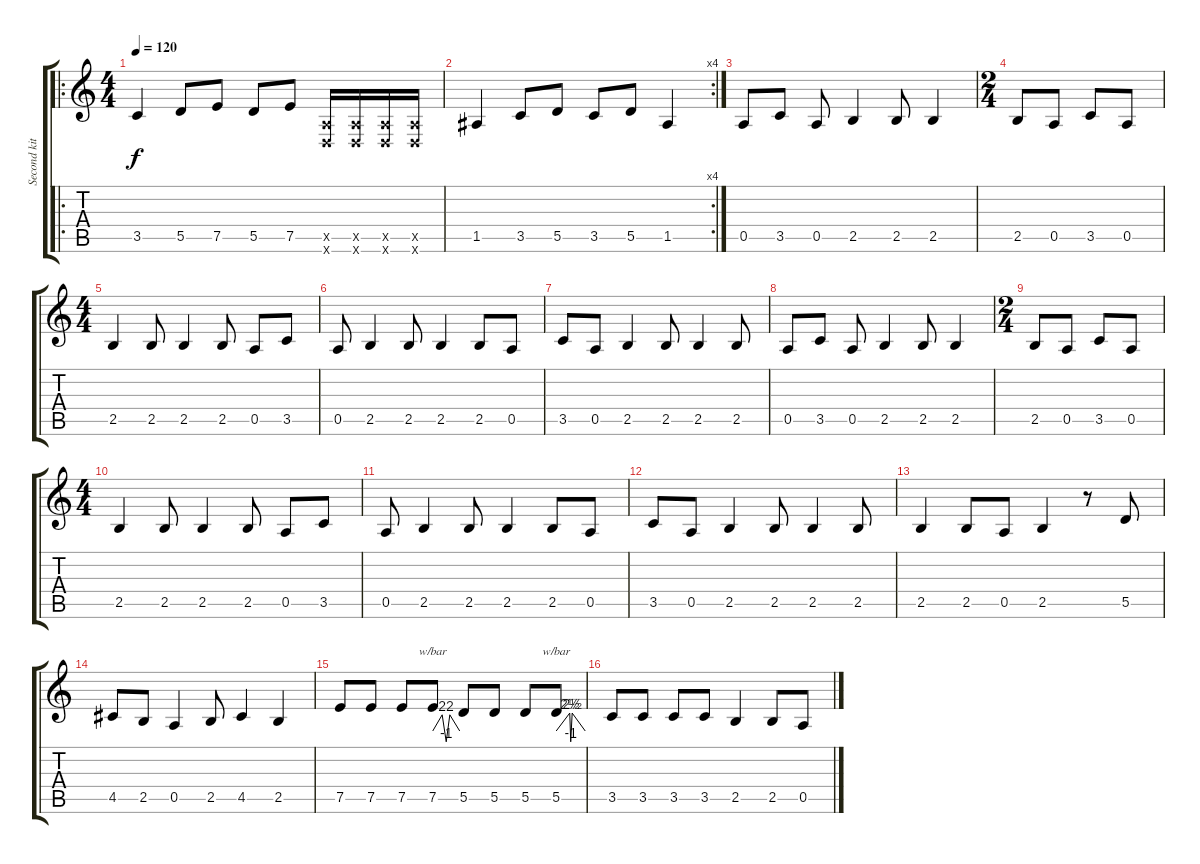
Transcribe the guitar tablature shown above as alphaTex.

\track ("Second kitara" "Second kit") {instrument overdrivenguitar}
\staff {score tabs}
\tuning (E4 B3 G3 D3 A2 D2) {hide}
\ro
\ts (4 4)
\tempo 120
\clef g2
\ks c
3.5.4{dy f instrument overdrivenguitar} 5.5.8 7.5.8 5.5.8 7.5.8 (0.5{x} 0.6{x}).16 (0.5{x} 0.6{x}).16 (0.5{x} 0.6{x}).16 (0.5{x} 0.6{x}).16 |
\rc 4
1.5.4 3.5.8 5.5.8 3.5.8 5.5.8 1.5.4 |
0.5.8 3.5.8 0.5.8 2.5.4 2.5.8 2.5.4 |
\ts (2 4)
2.5.8 0.5.8 3.5.8 0.5.8 |
\ts (4 4)
2.5.4 2.5.8 2.5.4 2.5.8 0.5.8 3.5.8 |
0.5.8 2.5.4 2.5.8 2.5.4 2.5.8 0.5.8 |
3.5.8 0.5.8 2.5.4 2.5.8 2.5.4 2.5.8 |
0.5.8 3.5.8 0.5.8 2.5.4 2.5.8 2.5.4 |
\ts (2 4)
2.5.8 0.5.8 3.5.8 0.5.8 |
\ts (4 4)
2.5.4 2.5.8 2.5.4 2.5.8 0.5.8 3.5.8 |
0.5.8 2.5.4 2.5.8 2.5.4 2.5.8 0.5.8 |
3.5.8 0.5.8 2.5.4 2.5.8 2.5.4 2.5.8 |
2.5.4 2.5.8 0.5.8 2.5.4 r.8 5.5.8 |
4.5.8 2.5.8 0.5.4 2.5.8 4.5.4 2.5.4 |
7.5.8 7.5.8 7.5.8 7.5.8{tbe (custom default 0 0 21 8 30 -4 38 8 60 0)} 5.5.8 5.5.8 5.5.8 5.5.8{tbe (custom default 0 0 28 10 30 -4 33 10 60 0)} |
3.5.8 3.5.8 3.5.8 3.5.8 2.5.4 2.5.8 0.5.8
